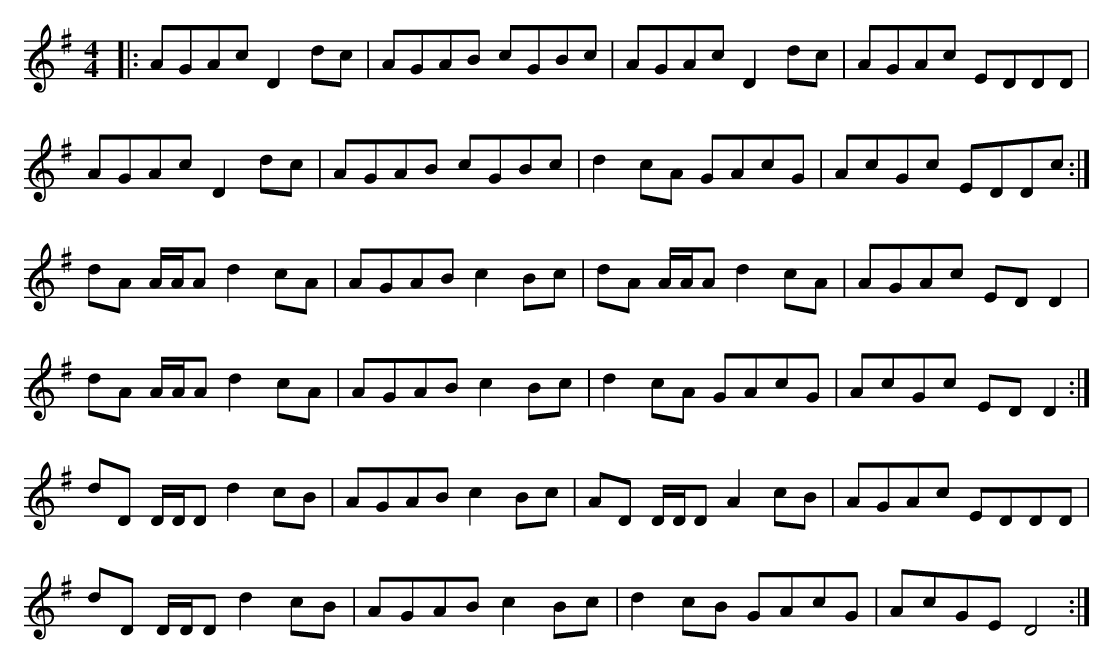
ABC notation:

X:1
M:4/4
K:Dmix
|:AGAc D2dc|AGAB cGBc|AGAc D2dc|AGAc EDDD|
AGAc D2dc|AGAB cGBc|d2cA GAcG|AcGc EDDc:|
dA A/A/A d2cA|AGAB c2Bc|dA A/A/A d2cA|AGAc EDD2|
dA A/A/A d2cA|AGAB c2Bc|d2cA GAcG|AcGc EDD2:|
dD D/D/D d2cB|AGAB c2Bc|AD D/D/D A2cB|AGAc EDDD|
dD D/D/D d2cB|AGAB c2Bc|d2cB GAcG|AcGE D4:|
